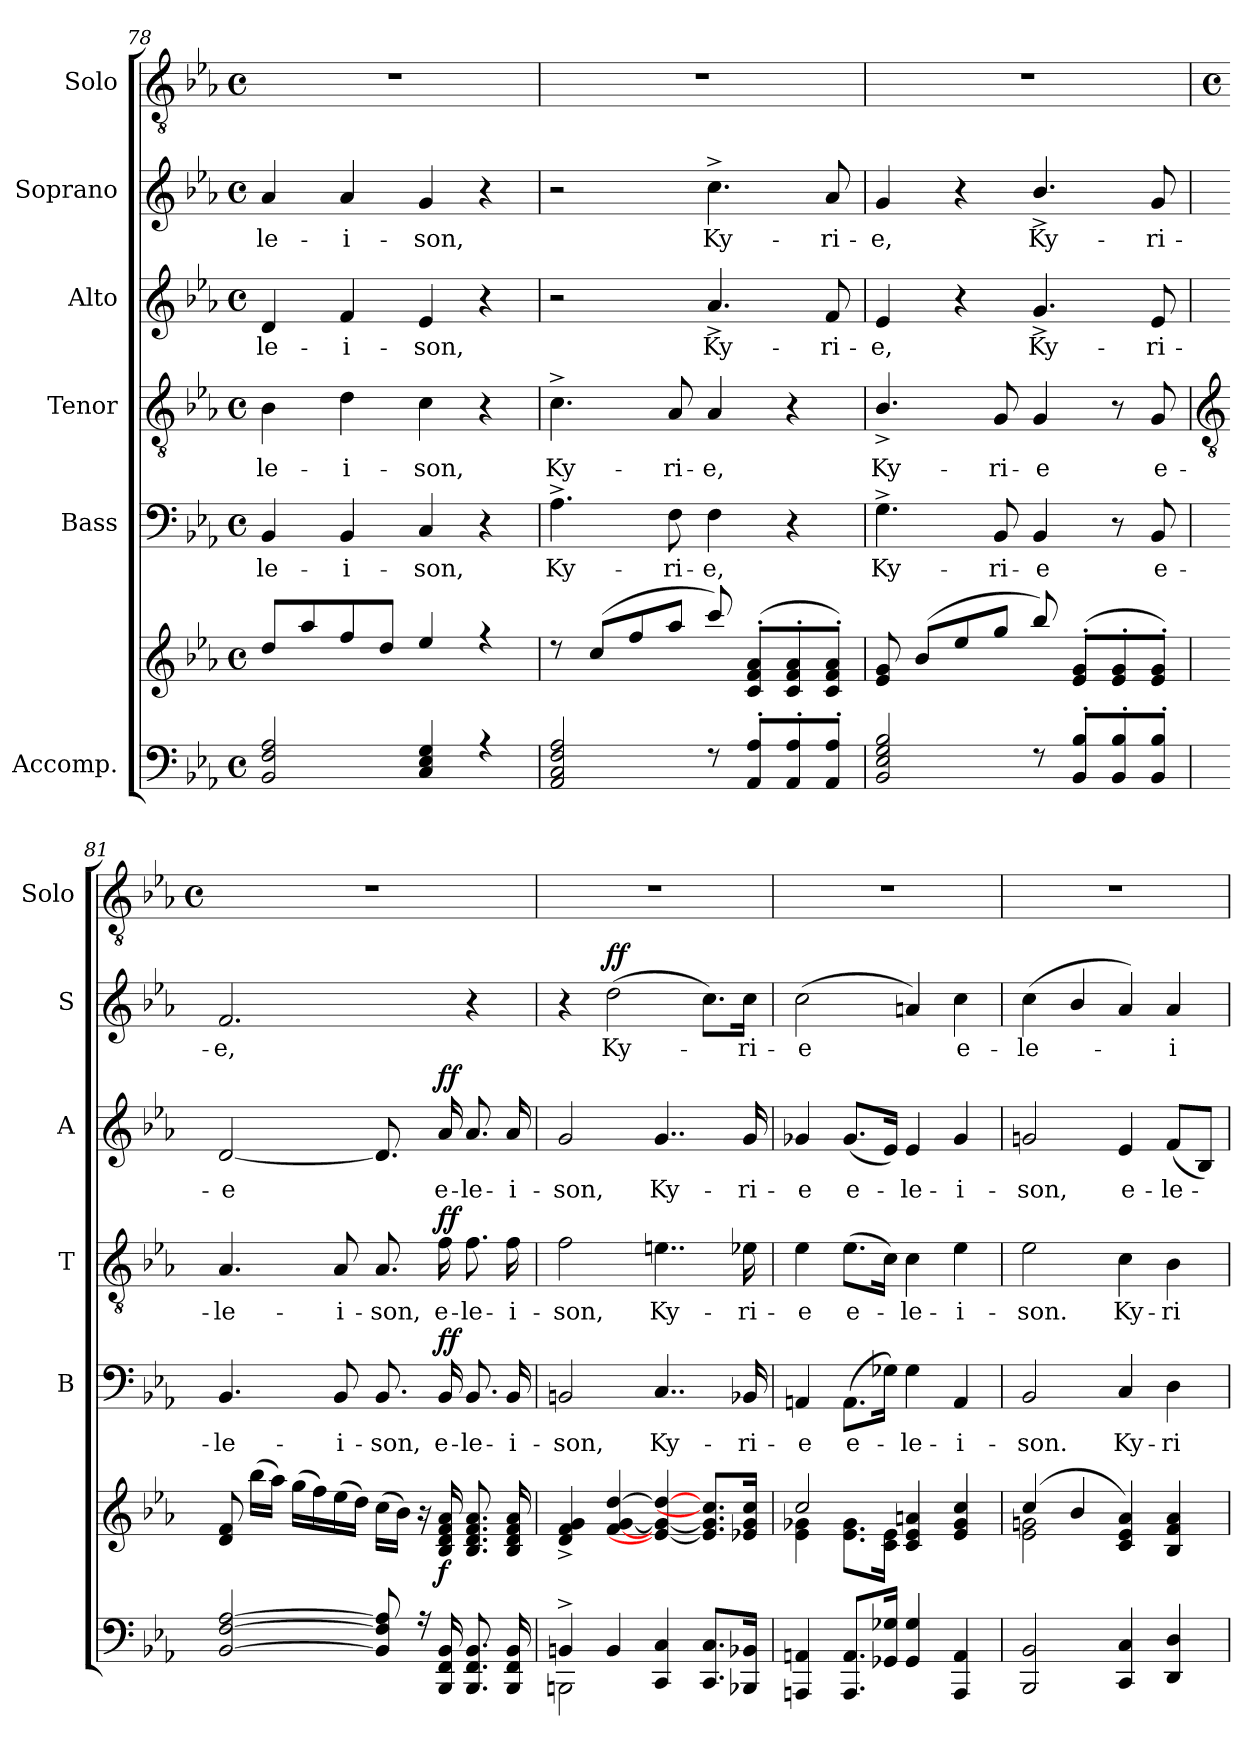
**kern	**kern	**dynam	**kern	**text	**dynam	**kern	**text	**dynam	**kern	**text	**dynam	**kern	**text	**dynam	**kern
*part6	*part6	*part6	*part5	*part5	*part5	*part4	*part4	*part4	*part3	*part3	*part3	*part2	*part2	*part2	*part1
*staff7	*staff6	*staff6/7	*staff5	*staff5	*staff5	*staff4	*staff4	*staff4	*staff3	*staff3	*staff3	*staff2	*staff2	*staff2	*staff1
*I"Accomp.	*	*	*I"Bass	*	*	*I"Tenor	*	*	*I"Alto	*	*	*I"Soprano	*	*	*I"Solo
*	*	*	*I'B	*	*	*I'T	*	*	*I'A	*	*	*I'S	*	*	*I'Solo
*clefF4	*clefG2	*	*clefF4	*	*	*clefGv2	*	*	*clefG2	*	*	*clefG2	*	*	*clefGv2
*k[b-e-a-]	*k[b-e-a-]	*	*k[b-e-a-]	*	*	*k[b-e-a-]	*	*	*k[b-e-a-]	*	*	*k[b-e-a-]	*	*	*k[b-e-a-]
*E-:	*E-:	*	*E-:	*	*	*E-:	*	*	*E-:	*	*	*E-:	*	*	*E-:
*M4/4	*M4/4	*	*M4/4	*	*	*M4/4	*	*	*M4/4	*	*	*M4/4	*	*	*M4/4
*met(c)	*met(c)	*	*met(c)	*	*	*met(c)	*	*	*met(c)	*	*	*met(c)	*	*	*met(c)
=78	=78	=78	=78	=78	=78	=78	=78	=78	=78	=78	=78	=78	=78	=78	=78
*^	*^	*	*	*	*	*	*	*	*	*	*	*	*	*	*
!	!	!	!	!	!	!LO:LY:b	!	!	!LO:LY:b	!	!	!LO:LY:b	!	!	!LO:LY:b	!	!
2BB- 2F 2A-	1ryy	8ddL	1ryy	.	4BB-	-le-	.	4B-	-le-	.	4d	-le-	.	4a-	-le-	.	1r
.	.	8aa-	.	.	.	.	.	.	.	.	.	.	.	.	.	.	.
!	!	!	!	!	!	!LO:LY:b	!	!	!LO:LY:b	!	!	!LO:LY:b	!	!	!LO:LY:b	!	!
.	.	8ff	.	.	4BB-	-i-	.	4d	-i-	.	4f	-i-	.	4a-	-i-	.	.
.	.	8ddJ	.	.	.	.	.	.	.	.	.	.	.	.	.	.	.
!	!	!	!	!	!	!LO:LY:b	!	!	!LO:LY:b	!	!	!LO:LY:b	!	!	!LO:LY:b	!	!
4C 4E- 4G	.	4ee-	.	.	4C	-son,	.	4c	-son,	.	4e-	-son,	.	4g	-son,	.	.
4r	.	4r	.	.	4r	.	.	4r	.	.	4r	.	.	4r	.	.	.
=79	=79	=79	=79	=79	=79	=79	=79	=79	=79	=79	=79	=79	=79	=79	=79	=79	=79
!	!	!	!	!	!	!LO:LY:b	!	!	!LO:LY:b	!	!	!	!	!	!	!	!
2AA- 2C 2F 2A-	1ryy	8r	1ryy	.	4.A-^	Ky-	.	4.c^	Ky-	.	2r	.	.	2r	.	.	1r
.	.	(>8ccL	.	.	.	.	.	.	.	.	.	.	.	.	.	.	.
.	.	8ff	.	.	.	.	.	.	.	.	.	.	.	.	.	.	.
!	!	!	!	!	!	!LO:LY:b	!	!	!LO:LY:b	!	!	!	!	!	!	!	!
.	.	8aa-J	.	.	8F	-ri-	.	8A-	-ri-	.	.	.	.	.	.	.	.
!	!	!	!	!	!	!LO:LY:b	!	!	!LO:LY:b	!	!	!LO:LY:b	!	!	!LO:LY:b	!	!
8r	.	8ccc)	.	.	4F	-e,	.	4A-	-e,	.	4.a-^	Ky-	.	4.cc^	Ky-	.	.
8AA-' 8A-'L	.	(<8c' 8f' 8a-'L	.	.	.	.	.	.	.	.	.	.	.	.	.	.	.
8AA-' 8A-'	.	8c' 8f' 8a-'	.	.	4r	.	.	4r	.	.	.	.	.	.	.	.	.
!	!	!	!	!	!	!	!	!	!	!	!	!LO:LY:b	!	!	!LO:LY:b	!	!
8AA-' 8A-'J	.	8c' 8f' 8a-'J)	.	.	.	.	.	.	.	.	8f	-ri-	.	8a-	-ri-	.	.
=80	=80	=80	=80	=80	=80	=80	=80	=80	=80	=80	=80	=80	=80	=80	=80	=80	=80
!	!	!	!	!	!	!LO:LY:b	!	!	!LO:LY:b	!	!	!LO:LY:b	!	!	!LO:LY:b	!	!
2BB- 2E- 2G 2B-	1ryy	8e- 8g	1ryy	.	4.G^	Ky-	.	4.B-^/	Ky-	.	4e-	-e,	.	4g	-e,	.	1r
.	.	(>8b-L	.	.	.	.	.	.	.	.	.	.	.	.	.	.	.
.	.	8ee-	.	.	.	.	.	.	.	.	4r	.	.	4r	.	.	.
!	!	!	!	!	!	!LO:LY:b	!	!	!LO:LY:b	!	!	!	!	!	!	!	!
.	.	8ggJ	.	.	8BB-	-ri-	.	8G	-ri-	.	.	.	.	.	.	.	.
!	!	!	!	!	!	!LO:LY:b	!	!	!LO:LY:b	!	!	!LO:LY:b	!	!	!LO:LY:b	!	!
8r	.	8bb-)	.	.	4BB-	-e	.	4G	-e	.	4.g^	Ky-	.	4.b-^/	Ky-	.	.
8BB-' 8B-'L	.	(<8e-' 8g'L	.	.	.	.	.	.	.	.	.	.	.	.	.	.	.
8BB-' 8B-'	.	8e-' 8g'	.	.	8r	.	.	8r	.	.	.	.	.	.	.	.	.
!	!	!	!	!	!	!LO:LY:b	!	!	!LO:LY:b	!	!	!LO:LY:b	!	!	!LO:LY:b	!	!
8BB-' 8B-'J	.	8e-' 8g'J)	.	.	8BB-	e-	.	8G	e-	.	8e-	-ri-	.	8g	-ri-	.	.
!!LO:LB:g=z
=81	=81	=81	=81	=81	=81	=81	=81	=81	=81	=81	=81	=81	=81	=81	=81	=81	=81
*	*	*	*	*	*	*	*	*clefGv2	*	*	*	*	*	*	*	*	*
*	*	*	*	*	*	*	*	*	*	*	*	*	*	*	*	*	*M4/4
*	*	*	*	*	*	*	*	*	*	*	*	*	*	*	*	*	*met(c)
!	!	!	!	!	!	!LO:LY:b	!	!	!LO:LY:b	!	!	!LO:LY:b	!	!	!LO:LY:b	!	!
[2BB- [2F [2A-	1ryy	8d 8f	2.ryy	.	4.BB-	-le-	.	4.A-	-le-	.	[2d	-e	.	2.f	-e,	.	1r
.	.	(>16bb-LL	.	.	.	.	.	.	.	.	.	.	.	.	.	.	.
.	.	16aa-JJ)	.	.	.	.	.	.	.	.	.	.	.	.	.	.	.
.	.	(>16ggLL	.	.	.	.	.	.	.	.	.	.	.	.	.	.	.
.	.	16ff)	.	.	.	.	.	.	.	.	.	.	.	.	.	.	.
!	!	!	!	!	!	!LO:LY:b	!	!	!LO:LY:b	!	!	!	!	!	!	!	!
.	.	(>16ee-	.	.	8BB-	-i-	.	8A-	-i-	.	.	.	.	.	.	.	.
.	.	16ddJJ)	.	.	.	.	.	.	.	.	.	.	.	.	.	.	.
!	!	!	!	!	!	!LO:LY:b	!	!	!LO:LY:b	!	!	!	!	!	!	!	!
8BB-] 8F] 8A-]	.	(>16ccLL	.	.	8.BB-	-son,	.	8.A-	-son,	.	8.d]	.	.	.	.	.	.
.	.	16b-JJ)	.	.	.	.	.	.	.	.	.	.	.	.	.	.	.
16r	.	16r	.	.	.	.	.	.	.	.	.	.	.	.	.	.	.
!	!	!	!	!LO:DY:b	!	!LO:LY:b	!LO:DY:b	!	!LO:LY:b	!LO:DY:b	!	!LO:LY:b	!LO:DY:b	!	!	!	!
16BBB- 16FF 16BB-LL	.	16B- 16d 16f 16a-LL	.	f	16BB-	e-	ff	16f	e-	ff	16a-	e-	ff	.	.	.	.
!	!	!	!	!	!	!LO:LY:b	!	!	!LO:LY:b	!	!	!LO:LY:b	!	!	!	!	!
8.BBB- 8.FF 8.BB-	.	8.B- 8.d 8.f 8.a-	4ryy	.	8.BB-	-le-	.	8.f	-le-	.	8.a-	-le-	.	4r	.	.	.
!	!	!	!	!	!	!LO:LY:b	!	!	!LO:LY:b	!	!	!LO:LY:b	!	!	!	!	!
16BBB- 16FF 16BB-J	.	16B- 16d 16f 16a-J	.	.	16BB-	-i-	.	16f	-i-	.	16a-	-i-	.	.	.	.	.
=82	=82	=82	=82	=82	=82	=82	=82	=82	=82	=82	=82	=82	=82	=82	=82	=82	=82
!	!	!	!	!	!	!LO:LY:b	!	!	!LO:LY:b	!	!	!LO:LY:b	!	!	!	!	!
4BBn^	2BBBn\	4d^ 4f^ 4g^	2.ryy	.	2BBn	-son,	.	2f	-son,	.	2g	-son,	.	4r	.	.	1r
!	!	!	!	!	!	!	!	!	!	!	!	!	!	!	!LO:LY:b	!LO:DY:b	!
4BB	.	[4f [4g [4dd	.	.	.	.	.	.	.	.	.	.	.	(>2dd	Ky-	ff	.
!	!	!	!	!	!	!LO:LY:b	!	!	!LO:LY:b	!	!	!LO:LY:b	!	!	!	!	!
4CC 4C	4ryy	4e_ 4g_ 4dd_	.	.	4..C	Ky-	.	4..en	Ky-	.	4..g	Ky-	.	.	.	.	.
8.CC 8.CL	4ryy	8.e] 8.g] 8.cc]L	4ryy	.	.	.	.	.	.	.	.	.	.	8.cc\L)	.	.	.
!	!	!	!	!	!	!LO:LY:b	!	!	!LO:LY:b	!	!	!LO:LY:b	!	!	!LO:LY:b	!	!
16BBB-X 16BB-XJ	.	16e-X 16g 16ccJ	.	.	16BB-X	-ri-	.	16e-X	-ri-	.	16g	-ri-	.	16cc\Jk	ri-	.	.
=83	=83	=83	=83	=83	=83	=83	=83	=83	=83	=83	=83	=83	=83	=83	=83	=83	=83
!	!	!	!	!	!	!LO:LY:b	!	!	!LO:LY:b	!	!	!LO:LY:b	!	!	!LO:LY:b	!	!
4AAAn 4AAn	2.ryy	2cc/	4e-\ 4g-X\	.	4AAn	-e	.	4e-	-e	.	4g-X	-e	.	(<2cc	-e	.	1r
!	!	!	!	!	!	!LO:LY:b	!	!	!LO:LY:b	!	!	!LO:LY:b	!	!	!	!	!
8.AAA 8.AAL	.	.	8.e-\ 8.g-\L	.	(8.AAL	e-	.	(>8.e-L	e-	.	(<8.g-L	e-	.	.	.	.	.
16GG-X 16G-XJ	.	.	16c\ 16e-\J	.	16G-XJ)	.	.	16cJ)	.	.	16e-J)	.	.	.	.	.	.
!	!	!	!	!	!	!LO:LY:b	!	!	!LO:LY:b	!	!	!LO:LY:b	!	!	!	!	!
4GG- 4G-	.	4c 4e- 4an	4ryy	.	4G-	le-	.	4c	le-	.	4e-	le-	.	4an)	.	.	.
!	!	!	!	!	!	!LO:LY:b	!	!	!LO:LY:b	!	!	!LO:LY:b	!	!	!LO:LY:b	!	!
4AAA 4AA	4ryy	4e-/ 4g-/ 4cc/	4ryy	.	4AA	-i-	.	4e-	-i-	.	4g-	-i-	.	4cc	e-	.	.
=84	=84	=84	=84	=84	=84	=84	=84	=84	=84	=84	=84	=84	=84	=84	=84	=84	=84
!	!	!	!	!	!	!LO:LY:b	!	!	!LO:LY:b	!	!	!LO:LY:b	!	!	!LO:LY:b	!	!
2BBB- 2BB-	2.ryy	(<4cc/	2e-\ 2gn\	.	2BB-	-son.	.	2e-	-son.	.	2gn	-son,	.	(<4cc	-le-	.	1r
.	.	4b-/	.	.	.	.	.	.	.	.	.	.	.	4b-/	.	.	.
!	!	!	!	!	!	!LO:LY:b	!	!	!LO:LY:b	!	!	!LO:LY:b	!	!	!	!	!
4CC 4C	.	4c 4e- 4a-)	2ryy	.	4C	Ky-	.	4c	Ky-	.	4e-	e-	.	4a-)	.	.	.
!	!	!	!	!	!	!LO:LY:b	!	!	!LO:LY:b	!	!	!LO:LY:b	!	!	!LO:LY:b	!	!
4DD 4D	4ryy	4B- 4f 4a-	.	.	4D	-ri-	.	4B-	-ri-	.	(8fL	-le-	.	4a-	i-	.	.
.	.	.	.	.	.	.	.	.	.	.	8B-J)	.	.	.	.	.	.
*v	*v	*	*	*	*	*	*	*	*	*	*	*	*	*	*	*	*
*	*v	*v	*	*	*	*	*	*	*	*	*	*	*	*	*	*
=	=	=	=	=	=	=	=	=	=	=	=	=	=	=	=
*-	*-	*-	*-	*-	*-	*-	*-	*-	*-	*-	*-	*-	*-	*-	*-
